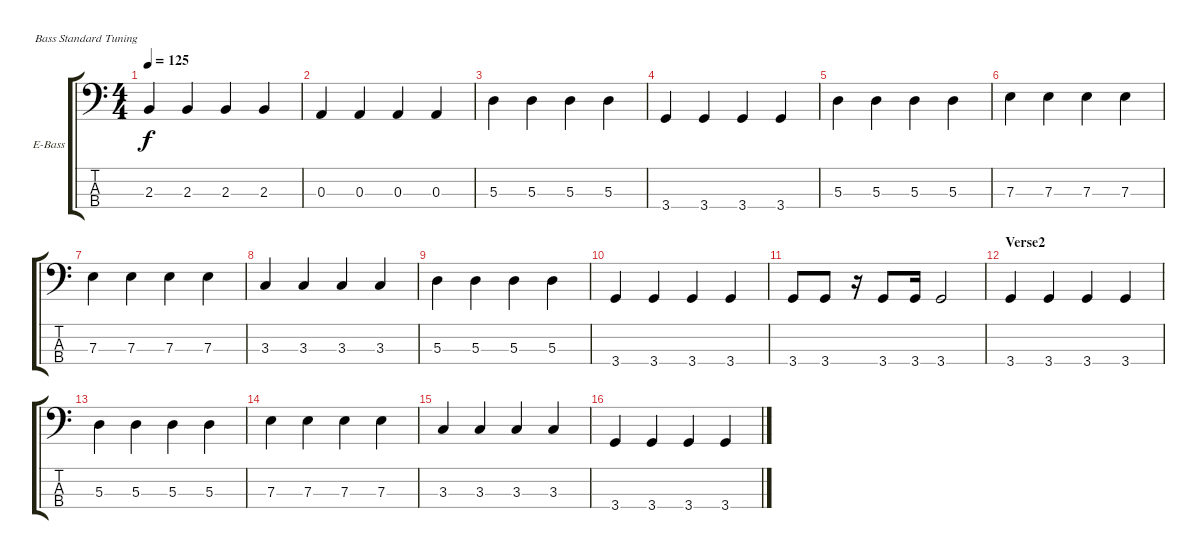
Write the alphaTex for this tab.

\defaultSystemsLayout 4
\bracketExtendMode groupsimilarinstruments
\firstSystemTrackNameOrientation horizontal
\otherSystemsTrackNameOrientation horizontal
\track ("Bass" "E-Bass") {instrument electricbassfinger}
\staff {score tabs}
\tuning (G2 D2 A1 E1)
\ts (4 4)
\tempo 125
\clef f4
\scale
0.333333
\ks c
2.3.4{dy f} 2.3.4 2.3.4 2.3.4 |
\scale
0.333333 0.3.4 0.3.4 0.3.4 0.3.4 |
\scale
0.333333 5.3.4 5.3.4 5.3.4 5.3.4 |
\scale
0.333333 3.4.4 3.4.4 3.4.4 3.4.4 |
\scale
0.333333 5.3.4 5.3.4 5.3.4 5.3.4 |
\scale
0.333333 7.3.4 7.3.4 7.3.4 7.3.4 |
\scale
0.333333 7.3.4 7.3.4 7.3.4 7.3.4 |
\scale
0.333333 3.3.4 3.3.4 3.3.4 3.3.4 |
\scale
0.333333 5.3.4 5.3.4 5.3.4 5.3.4 |
\scale
0.333333 3.4.4 3.4.4 3.4.4 3.4.4 |
\scale
0.333333 3.4.8 3.4.8 r.16 3.4.8 3.4.16 3.4.2 |
\section ("" "Verse2")
\scale
0.333333 3.4.4 3.4.4 3.4.4 3.4.4 |
\scale
0.333333 5.3.4 5.3.4 5.3.4 5.3.4 |
\scale
0.333333 7.3.4 7.3.4 7.3.4 7.3.4 |
\scale
0.333333 3.3.4 3.3.4 3.3.4 3.3.4 |
\scale
0.333333 3.4.4 3.4.4 3.4.4 3.4.4
